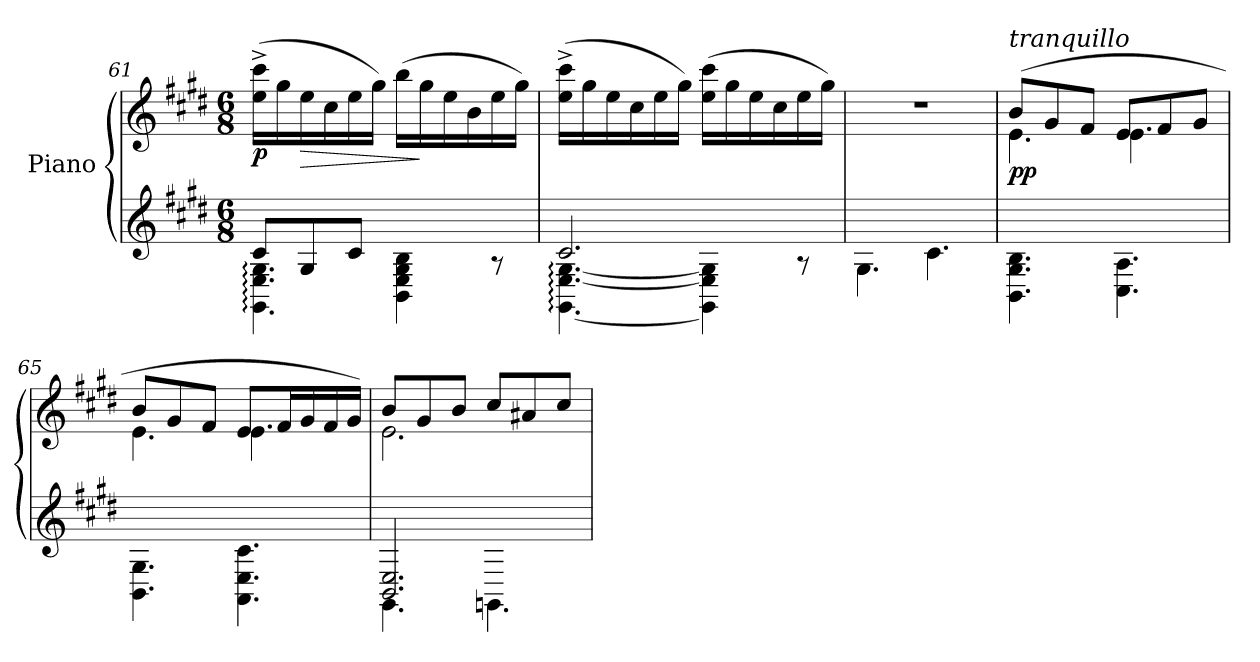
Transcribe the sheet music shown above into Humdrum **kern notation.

**kern	**kern	**dynam
*part1	*part1	*part1
*staff2	*staff1	*staff1/2
*I"Piano	*	*
*clefG2	*clefG2	*
*k[f#c#g#d#]	*k[f#c#g#d#]	*
*E:	*E:	*
*M6/8	*M6/8	*
=61	=61	=61
*^	*	*
!	!	!	!LO:DY:b
8c#/L	4.GG#\: 4.E\: 4.G#\:	(>16ee\^ 16ccc#\^LL	p
.	.	16gg#\	.
!	!	!	!LO:HP:b
8G#/	.	16ee\	>
.	.	16cc#\	.
8c#/J	.	16ee\	.
.	.	16gg#\JJ)	.
4.ryy	4BB\ 4E\ 4G#\ 4B\	(>16bb\LL	.
.	.	16gg#\	]
.	.	16ee\	.
.	.	16b\	.
.	8rA	16ee\	.
.	.	16gg#\JJ)	.
=62	=62	=62	=62
2.c#/	[4.GG#\: [4.E\: [4.G#\:	(>16ee\^ 16ccc#\^LL	.
.	.	16gg#\	.
.	.	16ee\	.
.	.	16cc#\	.
.	.	16ee\	.
.	.	16gg#\JJ)	.
.	4GG#\] 4E\] 4G#\]	(>16ee\ 16ccc#\LL	.
.	.	16gg#\	.
.	.	16ee\	.
.	.	16cc#\	.
.	8rA	16ee\	.
.	.	16gg#\JJ)	.
*v	*v	*	*
=63	=63	=63
4.G#\	2.r	.
4.c#\	.	.
!!LO:LB:g=z
=64	=64	=64
*	*^	*
!	!LO:TX:a:i:t=tranquillo	!	!
!	!	!	!LO:DY:b
4.BB\ 4.G#\ 4.B\	(>8b/L	4.e\	pp
.	8g#/	.	.
.	8f#/J	.	.
4.C#\ 4.A\	8e/L	4.e\	.
.	8f#/	.	.
.	8g#/J	.	.
=65	=65	=65	=65
4.BB\ 4.G#\	8b/L	4.e\	.
.	8g#/	.	.
.	8f#/J	.	.
4.AA\ 4.E\ 4.c#\	8e/L	4.e\	.
.	16f#/L	.	.
.	16g#/	.	.
.	16f#/	.	.
.	16g#/JJ)	.	.
=66	=66	=66	=66
*^	*	*	*
2.BB/ 2.E/	4.GG#\	8b/L	2.e\	.
.	.	8g#/	.	.
.	.	8b/J	.	.
.	4.GGn\	8cc#/L	.	.
.	.	8a#X/	.	.
.	.	8cc#/J	.	.
*v	*v	*	*	*
*	*v	*v	*
=	=	=
*-	*-	*-
